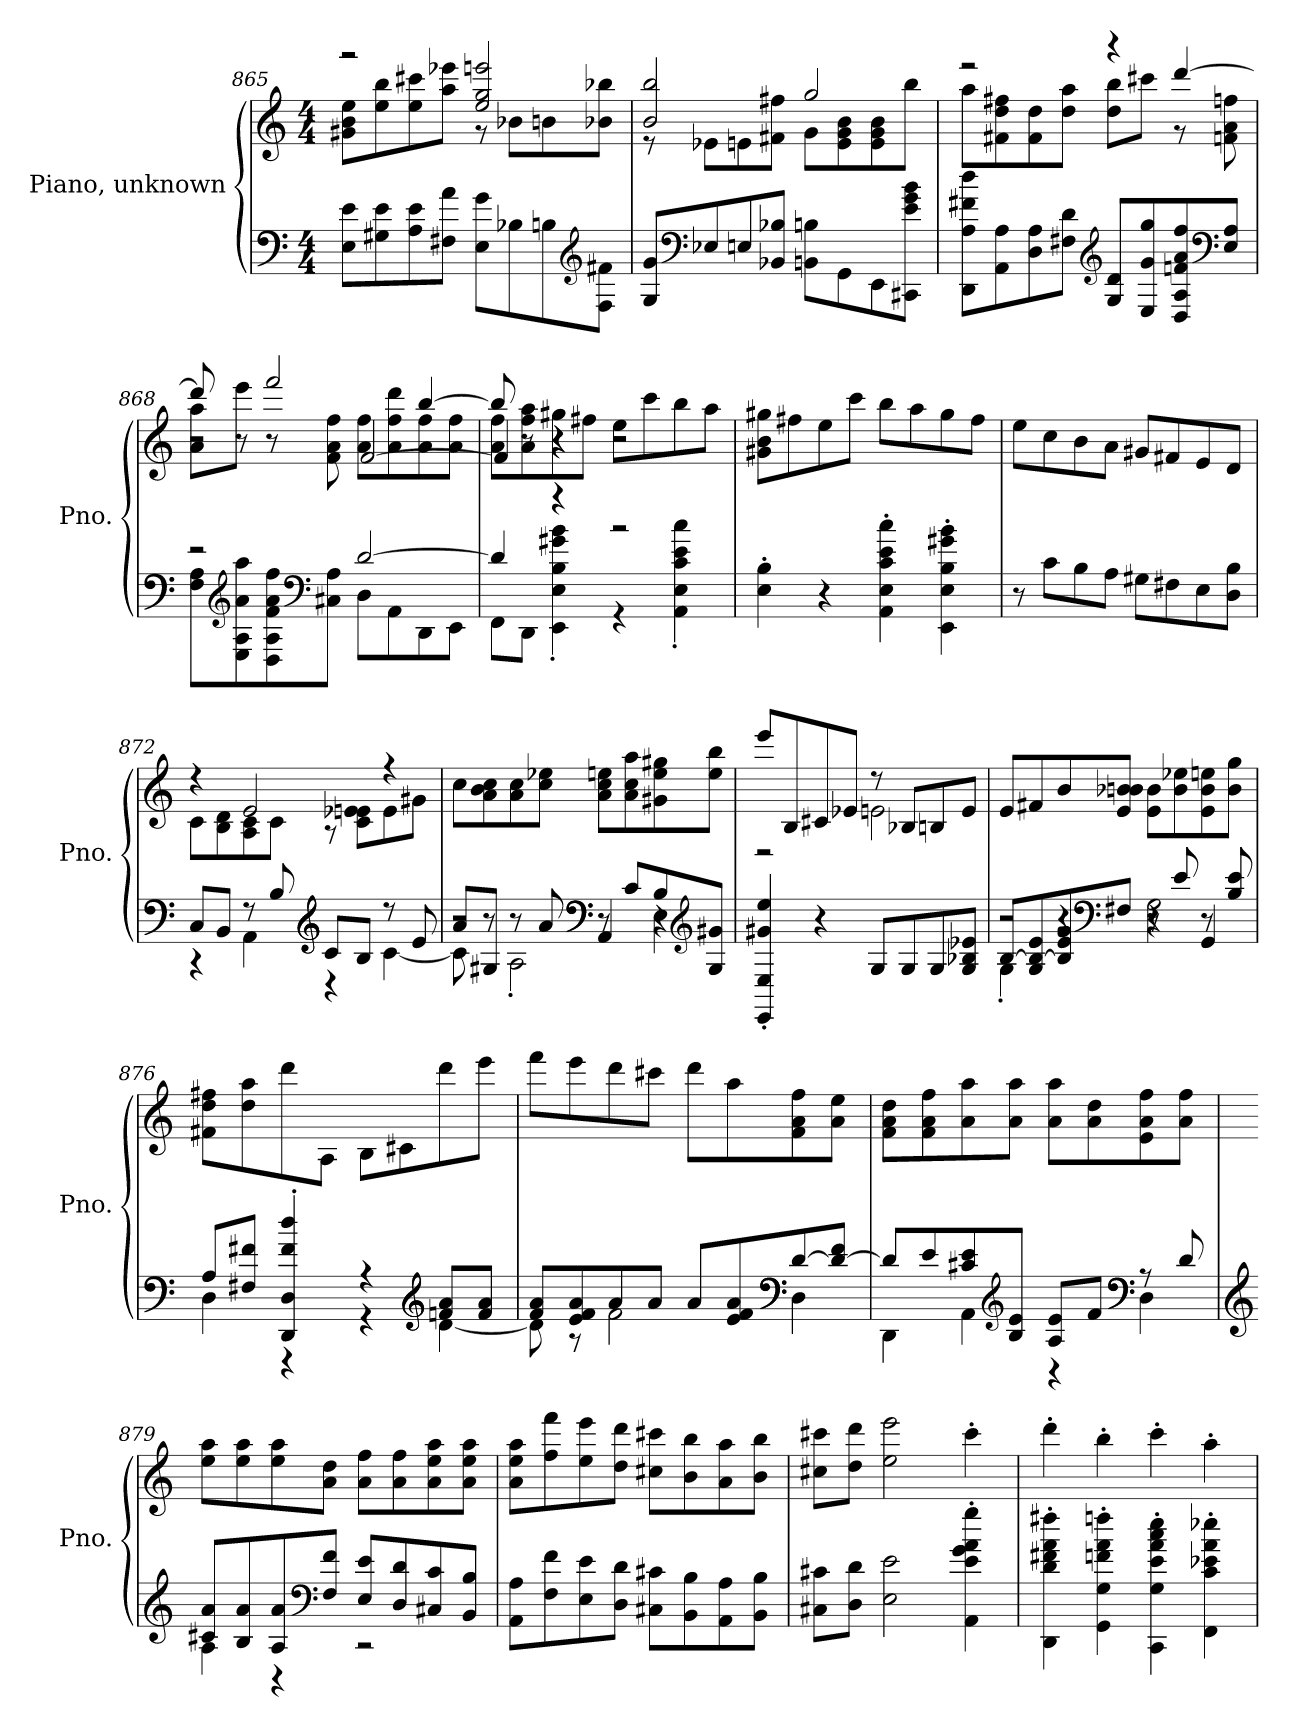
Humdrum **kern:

**kern	**kern
*part1	*part1
*staff2	*staff1
*I"Piano, unknown	*
*I'Pno.	*
!!LO:LB:g=z
*clefF4	*clefG2
*k[]	*k[]
*M4/4	*M4/4
=865	=865
*	*^
8E\ 8e\L	2r	8g#X\ 8b\ 8ee\L
8G#X\ 8e\	.	8ee\ 8bb\
8A\ 8e\	.	8ee\ 8ccc#X\
8F#X\ 8a\J	.	8aa\ 8eee-X\J
8E\ 8g\L	2ee/ 2gg/ 2eeen/	8r
8B-X\	.	8b-X\L
8Bn\	.	8bn\
*clefG2	*	*
8F#\ 8f#X\J	.	8b-X\ 8bb-X\J
=866	=866	=866
8G/ 8g/L	2b/ 2bb/	8r
*clefF4	*	*
8E-X/	.	8e-X\L
8En/	.	8en\
8BB-X/ 8B-X/J	.	8f#X\ 8ff#X\J
8BBn\ 8Bn\L	2gg/	8g\L
8GG\	.	8e\ 8g\ 8b\
8EE\	.	8e\ 8g\ 8b\
8CC#X\ 8e\ 8g\ 8b\J	.	8bb\J
=867	=867	=867
8DD\ 8A\ 8f#X\ 8dd\L	2r	8aa\L
8AA\ 8A\	.	8f#X\ 8dd\ 8ff#X\
8D\ 8A\	.	8f#\ 8dd\
8F#X\ 8d\J	.	8dd\ 8aa\J
*clefG2	*	*
8G/ 8d/L	4r	8dd\ 8bb\L
8E/ 8g/ 8gg/	.	8ccc#X\J
8D/ 8A/ 8fn/ 8a/ 8ff/	[4ddd/	8r
*clefF4	*	*
8E/ 8A/J	.	8fn\ 8a\ 8ffn\
!!LO:LB:g=z
=868	=868	=868
*^	*	*^
2r	8F\ 8A\L	8ddd/]	8a\ 8aa\L	2r
*clefG2	*	*	*	*
.	8E\ 8A\ 8a\ 8aa\	8r	8eee\J	.
.	8D\ 8A\ 8f\ 8a\ 8ff\	2fff/	8r	.
*clefF4	*	*	*	*
.	8C#X\ 8A\J	.	8f\ 8a\ 8ff\	.
[2d/	8D\L	.	8a\ 8ff\L	[2f/
.	8AA\	.	8a\ 8ff\ 8ddd\	.
.	8DD\	[4bb/	8a\ 8ff\	.
.	8EE\J	.	8a\ 8ff\J	.
=869	=869	=869	=869	=869
4d/]	8FF\L	8bb/]	8a\ 8ff\L	4f/]
.	8DD\J	8r	8a\ 8ff\ 8aa\	.
4r	4EE\' 4E\' 4B\' 4g#X\' 4b\'	4r	8gg#X\	4r
.	.	.	8ff#X\J	.
2r	4r	2r	8ee\L	2r
.	.	.	8ccc\	.
.	4AA\' 4E\' 4c\' 4e\' 4cc\'	.	8bb\	.
.	.	.	8aa\J	.
*v	*v	*	*	*
*	*v	*v	*v
=870	=870
4E\' 4B\'	8g#X\ 8b\ 8gg#X\L
.	8ff#X\
4r	8ee\
.	8ccc\J
4AA\' 4E\' 4c\' 4e\' 4cc\'	8bb\L
.	8aa\
4EE\' 4E\' 4B\' 4g#X\' 4b\'	8gg#\
.	8ff#\J
!!LO:LB:g=z
=871	=871
8r	8ee\L
8c\L	8cc\
8B\	8b\
8A\J	8a\J
8G#X\L	8g#X/L
8F#X\	8f#X/
8E\	8e/
8D\ 8B\J	8d/J
=872	=872
*^	*^
8C/L	4r	4r	8c\L
8BB/J	.	.	8B\ 8d\
8r	4AA\	2e/	8A\ 8c\
8B/	.	.	8c\J
*clefG2	*	*	*
8c/L	4r	.	8r
8B/J	.	.	8c\ 8e-X\ 8en\L
8r	[4c\	4r	8e\
8e/	.	.	8g#X\J
*	*	*v	*v
=873	=873	=873
*	*^	*
8a/L	8c\]	2r	8cc\L
8G#X/J	8r	.	8a\ 8b\ 8cc\
8r	2A'\	.	8a\ 8cc\
8a/	.	.	8cc\ 8ee-X\J
*clefF4	*	*	*
8r	.	4AA/	8a\ 8cc\ 8een\L
8c/L	.	.	8a\ 8cc\ 8aa\
8B/	4E\	4r	8g#X\ 8ee\ 8gg#X\
*clefG2	*	*	*
8G#/ 8g#X/J	.	.	8ee\ 8bb\J
*v	*v	*v	*
!!LO:PB:g=z
=874	=874
*	*^
4EE/' 4E/' 4g#X/' 4ee/'	8eee/L	2r
.	8B/	.
4r	8c#X/	.
.	8e-X/J	.
8G/L	8r	2en\
8G/	8B-X/L	.
8G/	8Bn/	.
8G/ 8B-X/ 8e-X/J	8e/J	.
*	*v	*v
=875	=875
*^	*
*	*^	*
[8B/L	4G'\	2r	8e/L
8G/ 8B/_ 8e/	.	.	8f#X/
8B/] 8e/ 8g/	4r	.	8b/
*clefF4	*	*	*
8F#X/J	.	.	8e/ 8b-X/ 8bn/J
8r	2G\	4r	8e\ 8b\L
8e/	.	.	8b\ 8ee-X\
8r	.	4GG/	8e\ 8b\ 8een\
8B/ 8e/	.	.	8b\ 8gg\J
*	*v	*v	*
=876	=876	=876
8A/L	4D\	8f#X\ 8dd\ 8ff#X\L
8F#X/ 8f#X/J	.	8dd\ 8aa\
4DD/' 4D/' 4f#/' 4dd/'	4r	8ddd\
.	.	8A\J
4r	4r	8B\L
.	.	8c#X\
*clefG2	*	*
8fn/ 8a/L	[4d\	8ddd\
8f/ 8a/J	.	8eee\J
!!LO:LB:g=z
=877	=877	=877
8f/ 8a/L	8d\]	8fff\L
8e/ 8f/ 8a/	8r	8eee\
8a/	2f\	8ddd\
8a/J	.	8ccc#X\J
8a/L	.	8ddd\L
8e/ 8f/ 8a/	.	8aa\
*clefF4	*	*
[8d/	4D\	8f\ 8a\ 8ff\
8d/_ 8f/J	.	8a\ 8ee\J
=878	=878	=878
8d/L]	4DD\	8f\ 8a\ 8dd\L
8e/	.	8f\ 8a\ 8ff\
8c#X/ 8e/	4AA\	8a\ 8aa\
*clefG2	*	*
8B/ 8e/J	.	8a\ 8aa\J
8A/ 8e/L	4r	8a\ 8aa\L
8f/J	.	8a\ 8dd\
*clefF4	*	*
8r	4D\	8e\ 8a\ 8ff\
8d/	.	8a\ 8ff\J
=879	=879	=879
*clefG2	*	*
8c#X/ 8a/L	4A\	8ee\ 8aa\L
8B/ 8a/	.	8ee\ 8aa\
8A/ 8a/	4r	8ee\ 8aa\
*clefF4	*	*
8F/ 8f/J	.	8a\ 8dd\J
8E/ 8e/L	2r	8a\ 8ff\L
8D/ 8d/	.	8a\ 8ff\
8C#X/ 8c#/	.	8a\ 8ee\ 8aa\
8BB/ 8B/J	.	8a\ 8ee\ 8aa\J
*v	*v	*
!!LO:LB:g=z
=880	=880
8AA\ 8A\L	8a\ 8ee\ 8aa\L
8F\ 8f\	8ff\ 8fff\
8E\ 8e\	8ee\ 8eee\
8D\ 8d\J	8dd\ 8ddd\J
8C#X\ 8c#X\L	8cc#X\ 8ccc#X\L
8BB\ 8B\	8b\ 8bb\
8AA\ 8A\	8a\ 8aa\
8BB\ 8B\J	8b\ 8bb\J
=881	=881
8C#X\ 8c#X\L	8cc#X\ 8ccc#X\L
8D\ 8d\J	8dd\ 8ddd\J
2E\ 2e\	2ee\ 2eee\
4AA\' 4e\' 4g\' 4a\' 4gg\'	4ccc#'\
=882	=882
4DD\' 4d\' 4f#X\' 4a\' 4ff#X\'	4ddd'\
4GG\' 4G\' 4fn\' 4a\' 4ffn\'	4bb'\
4CC\' 4G\' 4e\' 4a\' 4cc\' 4ee\'	4ccc'\
4FF\' 4c\' 4e-X\' 4a\' 4ee-X\'	4aa'\
=	=
*-	*-
